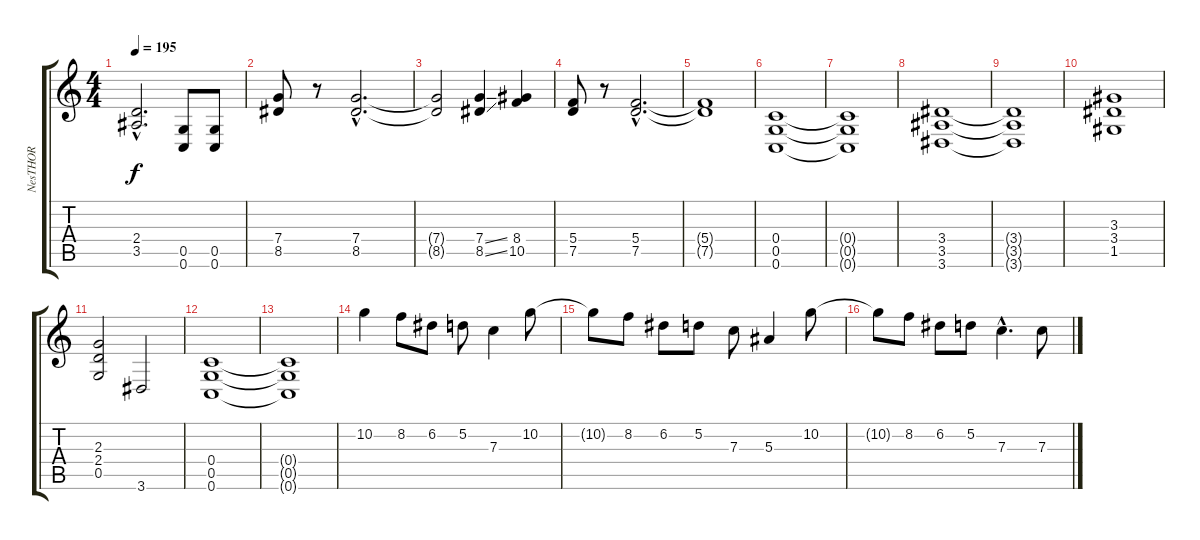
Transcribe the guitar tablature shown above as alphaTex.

\track ("NesTHOR" "NesTHOR") {instrument distortionguitar}
\staff {score tabs}
\tuning (D4 A3 F3 C3 G2 C2) {hide}
\ts (4 4)
\tempo 195
\clef g2
\ks c
(2.4{hac t} 3.5{hac t}).2{d dy f} (0.5 0.6).8 (0.5 0.6).8 |
(7.4 8.5).8 r.8 (7.4{hac} 8.5{hac}).2{d} |
(7.4{t} 8.5{t}).2 (7.4{ss} 8.5{ss}).4 (8.4 10.5).4 |
(5.4 7.5).8 r.8 (5.4{hac} 7.5{hac}).2{d} |
(5.4{t} 7.5{t}).1 |
(0.4 0.5 0.6).1 |
(0.4{t} 0.5{t} 0.6{t}).1 |
(3.4 3.5 3.6).1 |
(3.4{t} 3.5{t} 3.6{t}).1 |
(3.3 3.4 1.5).1 |
(2.3 2.4 0.5).2 3.6.2 |
(0.4 0.5 0.6).1 |
(0.4{t} 0.5{t} 0.6{t}).1 |
10.2.4 8.2.8 6.2.8 5.2.8 7.3.4 10.2.8 |
10.2{t}.8 8.2.8 6.2.8 5.2.8 7.3.8 5.3.4 10.2.8 |
10.2{t}.8 8.2.8 6.2.8 5.2.8 7.3{hac}.4{d} 7.3.8
